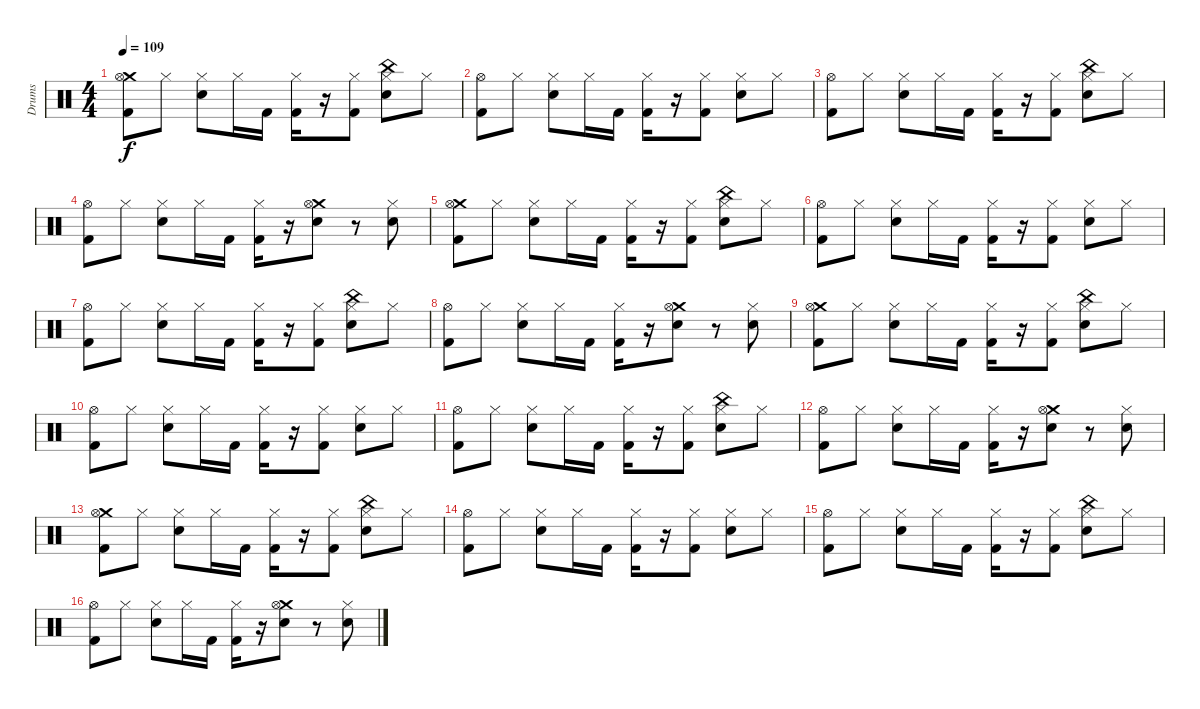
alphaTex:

\track ("Drums" "Drums") {instrument percussion}
\staff {score}
\articulation defaults
\ts (4 4)
\tempo 109
\clef neutral
\ks c
("Crash medium (hit)" "Hi-Hat (open)" "Kick (hit) 2").8{dy f} "Hi-Hat (closed)".8 ("Hi-Hat (closed)" "Snare (hit) 2").8 "Hi-Hat (closed)".16 "Kick (hit) 2".16 ("Hi-Hat (closed)" "Kick (hit) 2").16 r.16 ("Hi-Hat (closed)" "Kick (hit) 2").8 ("China (hit)" "Hi-Hat (closed)" "Snare (hit) 2").8 "Hi-Hat (closed)".8 |
("Hi-Hat (open)" "Kick (hit) 2").8 "Hi-Hat (closed)".8 ("Hi-Hat (closed)" "Snare (hit) 2").8 "Hi-Hat (closed)".16 "Kick (hit) 2".16 ("Hi-Hat (closed)" "Kick (hit) 2").16 r.16 ("Hi-Hat (closed)" "Kick (hit) 2").8 ("Hi-Hat (closed)" "Snare (hit) 2").8 "Hi-Hat (closed)".8 |
("Hi-Hat (open)" "Kick (hit) 2").8 "Hi-Hat (closed)".8 ("Hi-Hat (closed)" "Snare (hit) 2").8 "Hi-Hat (closed)".16 "Kick (hit) 2".16 ("Hi-Hat (closed)" "Kick (hit) 2").16 r.16 ("Hi-Hat (closed)" "Kick (hit) 2").8 ("China (hit)" "Hi-Hat (closed)" "Snare (hit) 2").8 "Hi-Hat (closed)".8 |
("Hi-Hat (open)" "Kick (hit) 2").8 "Hi-Hat (closed)".8 ("Hi-Hat (closed)" "Snare (hit) 2").8 "Hi-Hat (closed)".16 "Kick (hit) 2".16 ("Hi-Hat (closed)" "Kick (hit) 2").16 r.16 ("Crash medium (hit)" "Hi-Hat (open)" "Snare (hit) 2").8 r.8 ("Snare (hit) 2" "Hi-Hat (closed)").8 |
("Crash medium (hit)" "Hi-Hat (open)" "Kick (hit) 2").8 "Hi-Hat (closed)".8 ("Hi-Hat (closed)" "Snare (hit) 2").8 "Hi-Hat (closed)".16 "Kick (hit) 2".16 ("Hi-Hat (closed)" "Kick (hit) 2").16 r.16 ("Hi-Hat (closed)" "Kick (hit) 2").8 ("China (hit)" "Hi-Hat (closed)" "Snare (hit) 2").8 "Hi-Hat (closed)".8 |
("Hi-Hat (open)" "Kick (hit) 2").8 "Hi-Hat (closed)".8 ("Hi-Hat (closed)" "Snare (hit) 2").8 "Hi-Hat (closed)".16 "Kick (hit) 2".16 ("Hi-Hat (closed)" "Kick (hit) 2").16 r.16 ("Hi-Hat (closed)" "Kick (hit) 2").8 ("Hi-Hat (closed)" "Snare (hit) 2").8 "Hi-Hat (closed)".8 |
("Hi-Hat (open)" "Kick (hit) 2").8 "Hi-Hat (closed)".8 ("Hi-Hat (closed)" "Snare (hit) 2").8 "Hi-Hat (closed)".16 "Kick (hit) 2".16 ("Hi-Hat (closed)" "Kick (hit) 2").16 r.16 ("Hi-Hat (closed)" "Kick (hit) 2").8 ("China (hit)" "Hi-Hat (closed)" "Snare (hit) 2").8 "Hi-Hat (closed)".8 |
("Hi-Hat (open)" "Kick (hit) 2").8 "Hi-Hat (closed)".8 ("Hi-Hat (closed)" "Snare (hit) 2").8 "Hi-Hat (closed)".16 "Kick (hit) 2".16 ("Hi-Hat (closed)" "Kick (hit) 2").16 r.16 ("Crash medium (hit)" "Hi-Hat (open)" "Snare (hit) 2").8 r.8 ("Snare (hit) 2" "Hi-Hat (closed)").8 |
("Crash medium (hit)" "Hi-Hat (open)" "Kick (hit) 2").8 "Hi-Hat (closed)".8 ("Hi-Hat (closed)" "Snare (hit) 2").8 "Hi-Hat (closed)".16 "Kick (hit) 2".16 ("Hi-Hat (closed)" "Kick (hit) 2").16 r.16 ("Hi-Hat (closed)" "Kick (hit) 2").8 ("China (hit)" "Hi-Hat (closed)" "Snare (hit) 2").8 "Hi-Hat (closed)".8 |
("Hi-Hat (open)" "Kick (hit) 2").8 "Hi-Hat (closed)".8 ("Hi-Hat (closed)" "Snare (hit) 2").8 "Hi-Hat (closed)".16 "Kick (hit) 2".16 ("Hi-Hat (closed)" "Kick (hit) 2").16 r.16 ("Hi-Hat (closed)" "Kick (hit) 2").8 ("Hi-Hat (closed)" "Snare (hit) 2").8 "Hi-Hat (closed)".8 |
("Hi-Hat (open)" "Kick (hit) 2").8 "Hi-Hat (closed)".8 ("Hi-Hat (closed)" "Snare (hit) 2").8 "Hi-Hat (closed)".16 "Kick (hit) 2".16 ("Hi-Hat (closed)" "Kick (hit) 2").16 r.16 ("Hi-Hat (closed)" "Kick (hit) 2").8 ("China (hit)" "Hi-Hat (closed)" "Snare (hit) 2").8 "Hi-Hat (closed)".8 |
("Hi-Hat (open)" "Kick (hit) 2").8 "Hi-Hat (closed)".8 ("Hi-Hat (closed)" "Snare (hit) 2").8 "Hi-Hat (closed)".16 "Kick (hit) 2".16 ("Hi-Hat (closed)" "Kick (hit) 2").16 r.16 ("Crash medium (hit)" "Hi-Hat (open)" "Snare (hit) 2").8 r.8 ("Snare (hit) 2" "Hi-Hat (closed)").8 |
("Crash medium (hit)" "Hi-Hat (open)" "Kick (hit) 2").8 "Hi-Hat (closed)".8 ("Hi-Hat (closed)" "Snare (hit) 2").8 "Hi-Hat (closed)".16 "Kick (hit) 2".16 ("Hi-Hat (closed)" "Kick (hit) 2").16 r.16 ("Hi-Hat (closed)" "Kick (hit) 2").8 ("China (hit)" "Hi-Hat (closed)" "Snare (hit) 2").8 "Hi-Hat (closed)".8 |
("Hi-Hat (open)" "Kick (hit) 2").8 "Hi-Hat (closed)".8 ("Hi-Hat (closed)" "Snare (hit) 2").8 "Hi-Hat (closed)".16 "Kick (hit) 2".16 ("Hi-Hat (closed)" "Kick (hit) 2").16 r.16 ("Hi-Hat (closed)" "Kick (hit) 2").8 ("Hi-Hat (closed)" "Snare (hit) 2").8 "Hi-Hat (closed)".8 |
("Hi-Hat (open)" "Kick (hit) 2").8 "Hi-Hat (closed)".8 ("Hi-Hat (closed)" "Snare (hit) 2").8 "Hi-Hat (closed)".16 "Kick (hit) 2".16 ("Hi-Hat (closed)" "Kick (hit) 2").16 r.16 ("Hi-Hat (closed)" "Kick (hit) 2").8 ("China (hit)" "Hi-Hat (closed)" "Snare (hit) 2").8 "Hi-Hat (closed)".8 |
("Hi-Hat (open)" "Kick (hit) 2").8 "Hi-Hat (closed)".8 ("Hi-Hat (closed)" "Snare (hit) 2").8 "Hi-Hat (closed)".16 "Kick (hit) 2".16 ("Hi-Hat (closed)" "Kick (hit) 2").16 r.16 ("Crash medium (hit)" "Hi-Hat (open)" "Snare (hit) 2").8 r.8 ("Snare (hit) 2" "Hi-Hat (closed)").8
